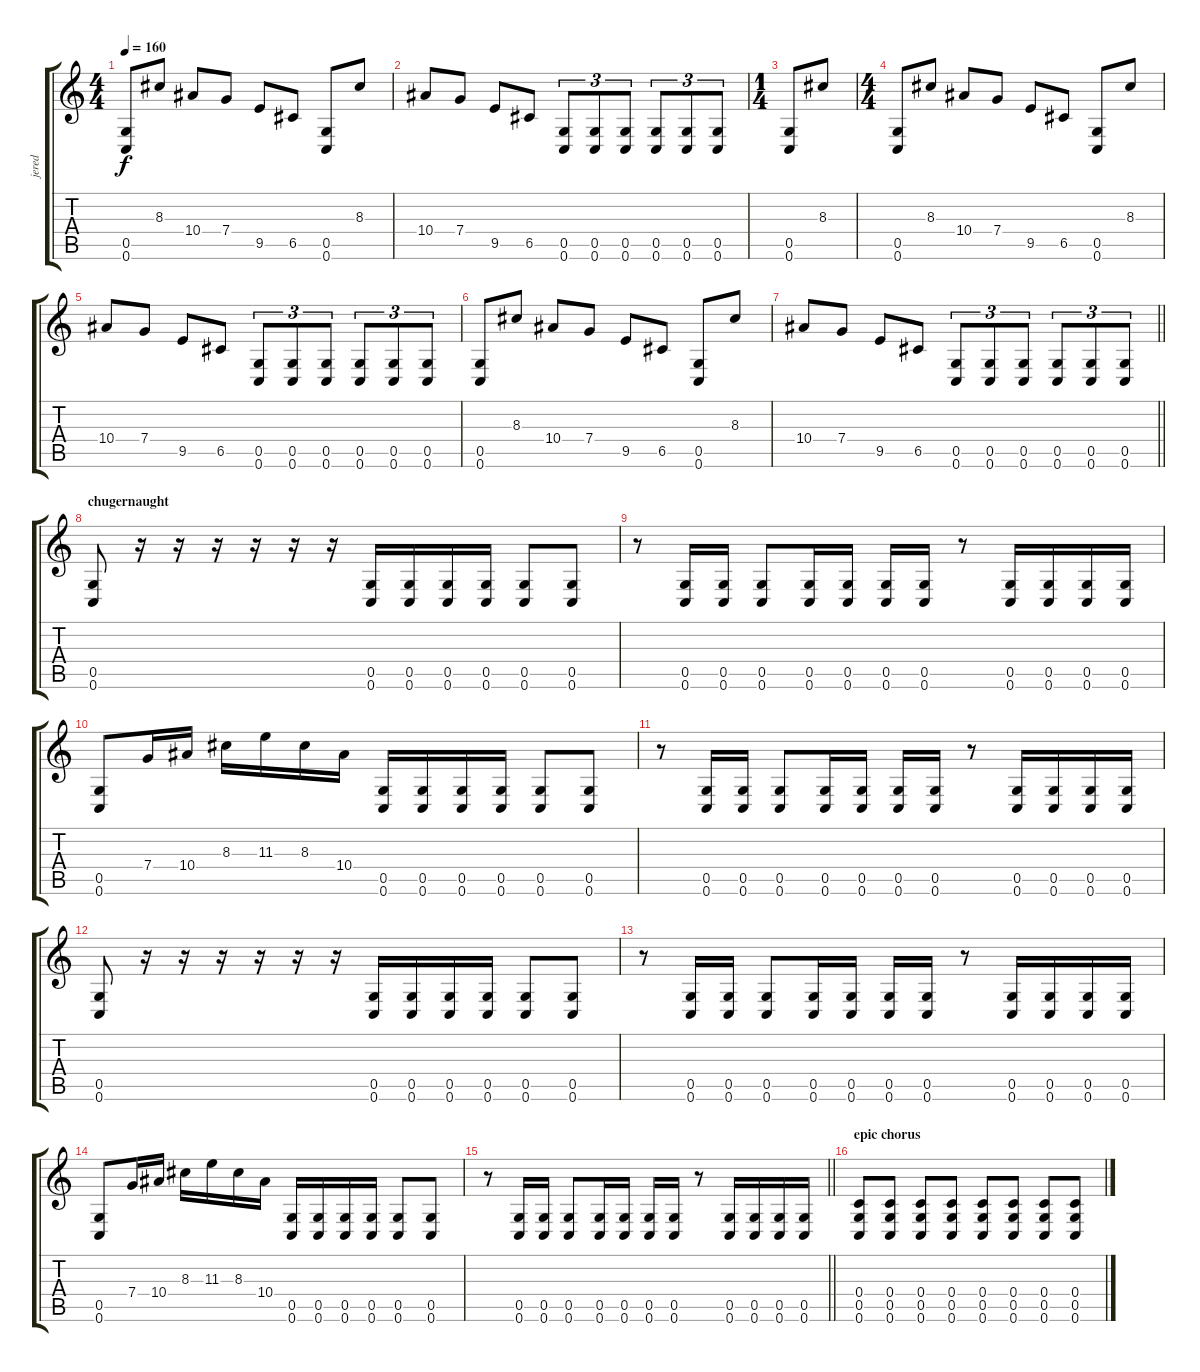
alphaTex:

\track ("jered" "jered") {instrument distortionguitar}
\staff {score tabs}
\tuning (D4 A3 F3 C3 G2 C2) {hide}
\ts (4 4)
\tempo 160
\clef g2
\ks c
(0.5 0.6).8{dy f} 8.3.8 10.4.8 7.4.8 9.5.8 6.5.8 (0.5 0.6).8 8.3.8 |
10.4.8 7.4.8 9.5.8 6.5.8 (0.5 0.6).8{tu (3 2)} (0.5 0.6).8{tu (3 2)} (0.5 0.6).8{tu (3 2)} (0.5 0.6).8{tu (3 2)} (0.5 0.6).8{tu (3 2)} (0.5 0.6).8{tu (3 2)} |
\ts (1 4)
(0.5 0.6).8 8.3.8 |
\ts (4 4)
(0.5 0.6).8 8.3.8 10.4.8 7.4.8 9.5.8 6.5.8 (0.5 0.6).8 8.3.8 |
10.4.8 7.4.8 9.5.8 6.5.8 (0.5 0.6).8{tu (3 2)} (0.5 0.6).8{tu (3 2)} (0.5 0.6).8{tu (3 2)} (0.5 0.6).8{tu (3 2)} (0.5 0.6).8{tu (3 2)} (0.5 0.6).8{tu (3 2)} |
(0.5 0.6).8 8.3.8 10.4.8 7.4.8 9.5.8 6.5.8 (0.5 0.6).8 8.3.8 |
\barLineRight lightlight
10.4.8 7.4.8 9.5.8 6.5.8 (0.5 0.6).8{tu (3 2)} (0.5 0.6).8{tu (3 2)} (0.5 0.6).8{tu (3 2)} (0.5 0.6).8{tu (3 2)} (0.5 0.6).8{tu (3 2)} (0.5 0.6).8{tu (3 2)} |
\section ("" "chugernaught")
(0.5 0.6).8 r.16 r.16 r.16 r.16 r.16 r.16 (0.5 0.6).16 (0.5 0.6).16 (0.5 0.6).16 (0.5 0.6).16 (0.5 0.6).8 (0.5 0.6).8 |
r.8 (0.5 0.6).16 (0.5 0.6).16 (0.5 0.6).8 (0.5 0.6).16 (0.5 0.6).16 (0.5 0.6).16 (0.5 0.6).16 r.8 (0.5 0.6).16 (0.5 0.6).16 (0.5 0.6).16 (0.5 0.6).16 |
(0.5 0.6).8 7.4.16 10.4.16 8.3.16 11.3.16 8.3.16 10.4.16 (0.5 0.6).16 (0.5 0.6).16 (0.5 0.6).16 (0.5 0.6).16 (0.5 0.6).8 (0.5 0.6).8 |
r.8 (0.5 0.6).16 (0.5 0.6).16 (0.5 0.6).8 (0.5 0.6).16 (0.5 0.6).16 (0.5 0.6).16 (0.5 0.6).16 r.8 (0.5 0.6).16 (0.5 0.6).16 (0.5 0.6).16 (0.5 0.6).16 |
(0.5 0.6).8 r.16 r.16 r.16 r.16 r.16 r.16 (0.5 0.6).16 (0.5 0.6).16 (0.5 0.6).16 (0.5 0.6).16 (0.5 0.6).8 (0.5 0.6).8 |
r.8 (0.5 0.6).16 (0.5 0.6).16 (0.5 0.6).8 (0.5 0.6).16 (0.5 0.6).16 (0.5 0.6).16 (0.5 0.6).16 r.8 (0.5 0.6).16 (0.5 0.6).16 (0.5 0.6).16 (0.5 0.6).16 |
(0.5 0.6).8 7.4.16 10.4.16 8.3.16 11.3.16 8.3.16 10.4.16 (0.5 0.6).16 (0.5 0.6).16 (0.5 0.6).16 (0.5 0.6).16 (0.5 0.6).8 (0.5 0.6).8 |
\barLineRight lightlight
r.8 (0.5 0.6).16 (0.5 0.6).16 (0.5 0.6).8 (0.5 0.6).16 (0.5 0.6).16 (0.5 0.6).16 (0.5 0.6).16 r.8 (0.5 0.6).16 (0.5 0.6).16 (0.5 0.6).16 (0.5 0.6).16 |
\section ("" "epic chorus")
(0.4 0.5 0.6).8 (0.4 0.5 0.6).8 (0.4 0.5 0.6).8 (0.4 0.5 0.6).8 (0.4 0.5 0.6).8 (0.4 0.5 0.6).8 (0.4 0.5 0.6).8 (0.4 0.5 0.6).8
